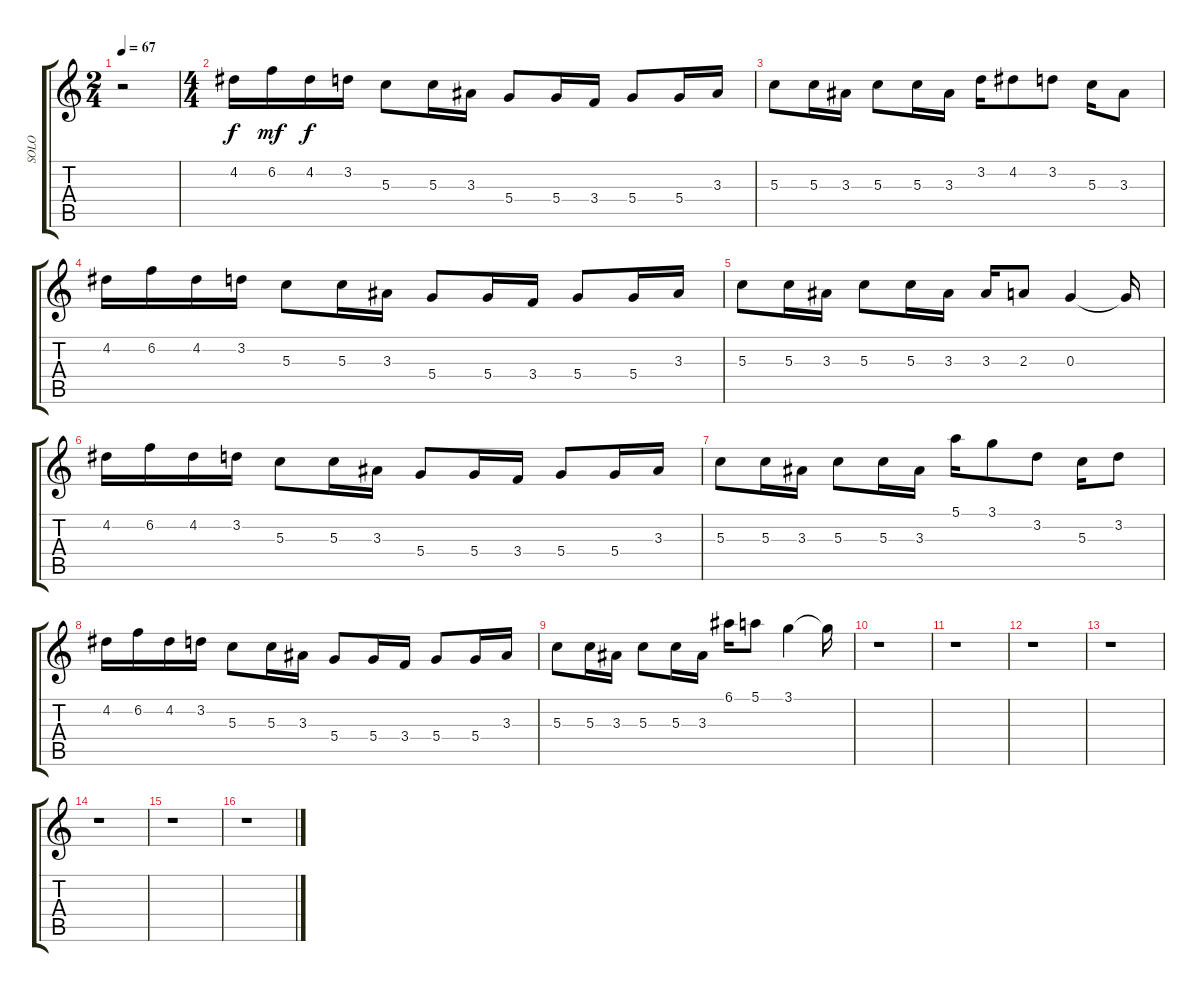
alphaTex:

\track ("SOLO" "SOLO") {instrument electricguitarclean}
\staff {score tabs}
\tuning (E4 B3 G3 D3 A2 E2) {hide}
\ts (2 4)
\tempo 67
\clef g2
\ks c
r.2{dy f instrument electricguitarclean} |
\ts (4 4)
4.2.16{volume 15 balance 12 instrument electricguitarclean} 6.2.16{dy mf} 4.2.16{dy f} 3.2.16 5.3.8 5.3.16 3.3.16 5.4.8 5.4.16 3.4.16 5.4.8 5.4.16 3.3.16 |
5.3.8 5.3.16 3.3.16 5.3.8 5.3.16 3.3.16 3.2.16 4.2.8 3.2.8 5.3.16 3.3.8 |
4.2.16 6.2.16 4.2.16 3.2.16 5.3.8 5.3.16 3.3.16 5.4.8 5.4.16 3.4.16 5.4.8 5.4.16 3.3.16 |
5.3.8 5.3.16 3.3.16 5.3.8 5.3.16 3.3.16 3.3.16 2.3.8 0.3.4 0.3{t}.16 |
4.2.16 6.2.16 4.2.16 3.2.16 5.3.8 5.3.16 3.3.16 5.4.8 5.4.16 3.4.16 5.4.8 5.4.16 3.3.16 |
5.3.8 5.3.16 3.3.16 5.3.8 5.3.16 3.3.16 5.1.16 3.1.8 3.2.8 5.3.16 3.2.8 |
4.2.16 6.2.16 4.2.16 3.2.16 5.3.8 5.3.16 3.3.16 5.4.8 5.4.16 3.4.16 5.4.8 5.4.16 3.3.16 |
5.3.8 5.3.16 3.3.16 5.3.8 5.3.16 3.3.16 6.1.16 5.1.8 3.1.4 3.1{t}.16 |
r.1 |
r.1 |
r.1 |
r.1 |
r.1 |
r.1 |
r.1
